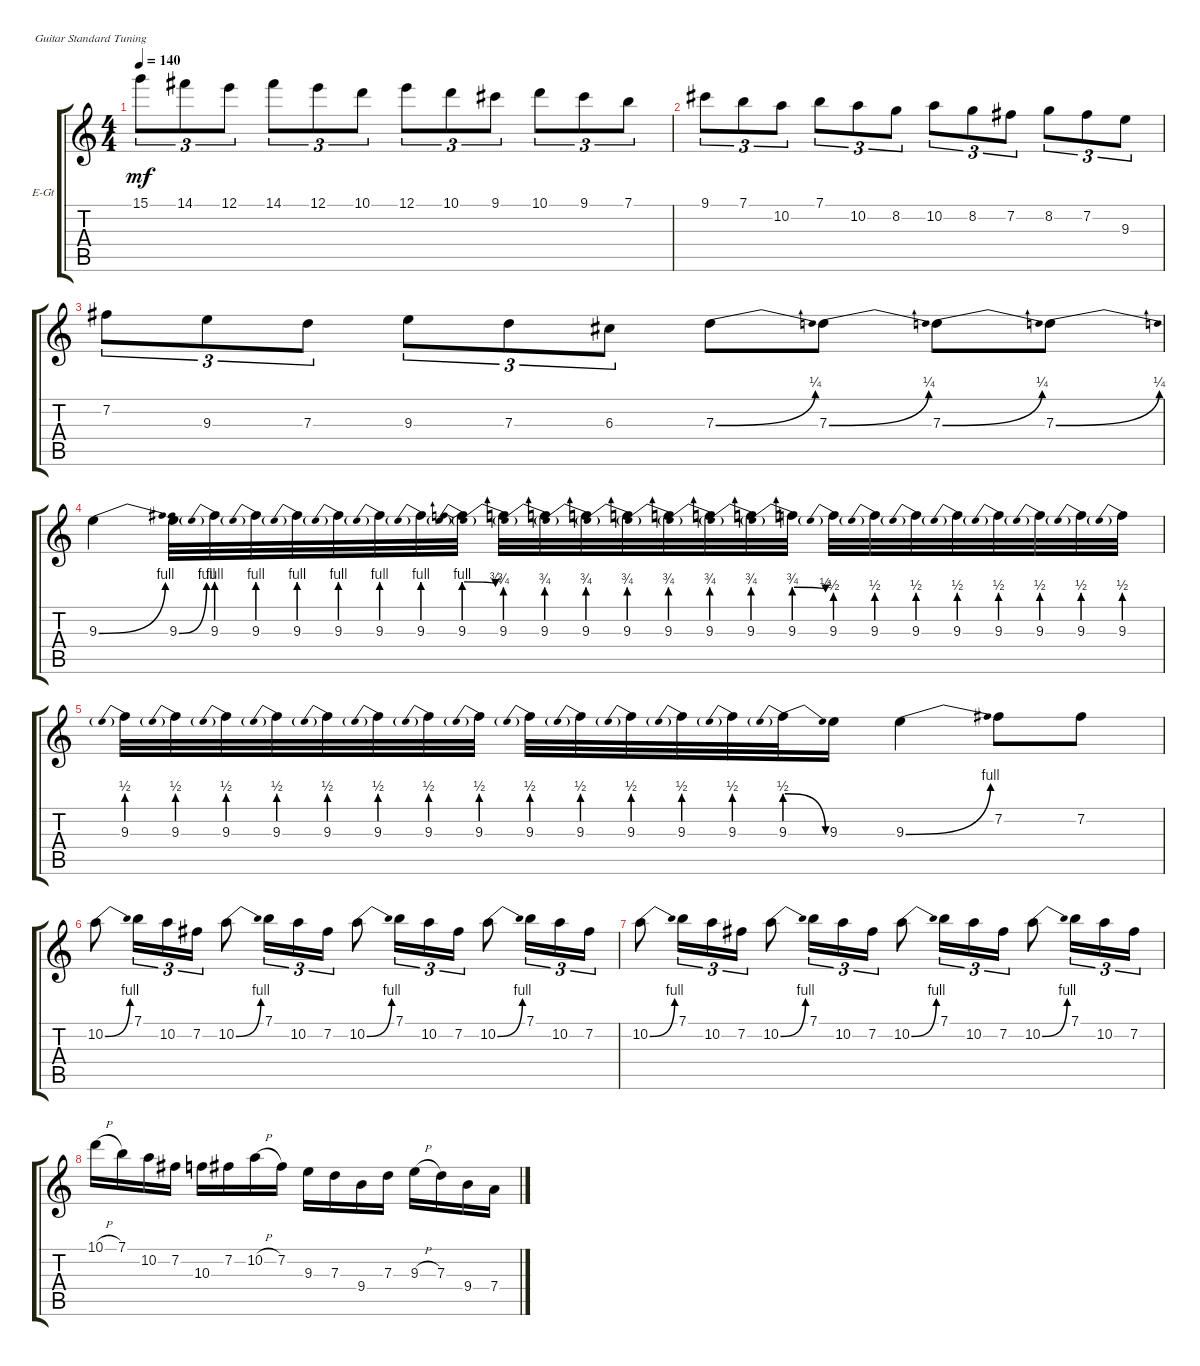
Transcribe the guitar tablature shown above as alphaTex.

\defaultSystemsLayout 4
\bracketExtendMode groupsimilarinstruments
\firstSystemTrackNameOrientation horizontal
\otherSystemsTrackNameOrientation horizontal
\track ("Electric Guitar" "E-Gt") {instrument distortionguitar}
\staff {score tabs}
\tuning (E4 B3 G3 D3 A2 E2)
\ts (4 4)
\tempo 140
\clef g2
\ks c
15.1.8{tu (3 2) dy mf} 14.1.8{tu (3 2)} 12.1.8{tu (3 2)} 14.1.8{tu (3 2)} 12.1.8{tu (3 2)} 10.1.8{tu (3 2)} 12.1.8{tu (3 2)} 10.1.8{tu (3 2)} 9.1.8{tu (3 2)} 10.1.8{tu (3 2)} 9.1.8{tu (3 2)} 7.1.8{tu (3 2)} |
9.1.8{tu (3 2)} 7.1.8{tu (3 2)} 10.2.8{tu (3 2)} 7.1.8{tu (3 2)} 10.2.8{tu (3 2)} 8.2.8{tu (3 2)} 10.2.8{tu (3 2)} 8.2.8{tu (3 2)} 7.2.8{tu (3 2)} 8.2.8{tu (3 2)} 7.2.8{tu (3 2)} 9.3.8{tu (3 2)} |
7.2.8{tu (3 2)} 9.3.8{tu (3 2)} 7.3.8{tu (3 2)} 9.3.8{tu (3 2)} 7.3.8{tu (3 2)} 6.3.8{tu (3 2)} 7.3{be (bend 0 0 60 1)}.8 7.3{be (bend 0 0 60 1)}.8 7.3{be (bend 0 0 60 1)}.8 7.3{be (bend 0 0 60 1)}.8 |
9.3{be (bend 0 0 60 4)}.4 9.3{be (bend 0 0 60 4)}.32 9.3{be (prebend 0 4 60 4)}.32 9.3{be (prebend 0 4 60 4)}.32 9.3{be (prebend 0 4 60 4)}.32 9.3{be (prebend 0 4 60 4)}.32 9.3{be (prebend 0 4 60 4)}.32 9.3{be (prebend 0 4 60 4)}.32 9.3{be (prebendrelease 0 4 60 3)}.32 9.3{be (prebend 0 3 60 3)}.32 9.3{be (prebend 0 3 60 3)}.32 9.3{be (prebend 0 3 60 3)}.32 9.3{be (prebend 0 3 60 3)}.32 9.3{be (prebend 0 3 60 3)}.32 9.3{be (prebend 0 3 60 3)}.32 9.3{be (prebend 0 3 60 3)}.32 9.3{be (prebendrelease 0 3 60 2)}.32 9.3{be (prebend 0 2 60 2)}.32 9.3{be (prebend 0 2 60 2)}.32 9.3{be (prebend 0 2 60 2)}.32 9.3{be (prebend 0 2 60 2)}.32 9.3{be (prebend 0 2 60 2)}.32 9.3{be (prebend 0 2 60 2)}.32 9.3{be (prebend 0 2 60 2)}.32 9.3{be (prebend 0 2 60 2)}.32 |
9.3{be (prebend 0 2 60 2)}.32 9.3{be (prebend 0 2 60 2)}.32 9.3{be (prebend 0 2 60 2)}.32 9.3{be (prebend 0 2 60 2)}.32 9.3{be (prebend 0 2 60 2)}.32 9.3{be (prebend 0 2 60 2)}.32 9.3{be (prebend 0 2 60 2)}.32 9.3{be (prebend 0 2 60 2)}.32 9.3{be (prebend 0 2 60 2)}.32 9.3{be (prebend 0 2 60 2)}.32 9.3{be (prebend 0 2 60 2)}.32 9.3{be (prebend 0 2 60 2)}.32 9.3{be (prebend 0 2 60 2)}.32 9.3{be (prebendrelease 0 2 60 0)}.32 9.3.16 9.3{be (bend 0 0 60 4)}.4 7.2.8 7.2.8 |
10.2{be (bend 0 0 60 4)}.8 7.1.16{tu (3 2)} 10.2.16{tu (3 2)} 7.2.16{tu (3 2)} 10.2{be (bend 0 0 60 4)}.8 7.1.16{tu (3 2)} 10.2.16{tu (3 2)} 7.2.16{tu (3 2)} 10.2{be (bend 0 0 60 4)}.8 7.1.16{tu (3 2)} 10.2.16{tu (3 2)} 7.2.16{tu (3 2)} 10.2{be (bend 0 0 60 4)}.8 7.1.16{tu (3 2)} 10.2.16{tu (3 2)} 7.2.16{tu (3 2)} |
10.2{be (bend 0 0 60 4)}.8 7.1.16{tu (3 2)} 10.2.16{tu (3 2)} 7.2.16{tu (3 2)} 10.2{be (bend 0 0 60 4)}.8 7.1.16{tu (3 2)} 10.2.16{tu (3 2)} 7.2.16{tu (3 2)} 10.2{be (bend 0 0 60 4)}.8 7.1.16{tu (3 2)} 10.2.16{tu (3 2)} 7.2.16{tu (3 2)} 10.2{be (bend 0 0 60 4)}.8 7.1.16{tu (3 2)} 10.2.16{tu (3 2)} 7.2.16{tu (3 2)} |
10.1{h}.16 7.1.16 10.2.16 7.2.16 10.3.16 7.2.16 10.2{h}.16 7.2.16 9.3.16 7.3.16 9.4.16 7.3.16 9.3{h}.16 7.3.16 9.4.16 7.4.16
